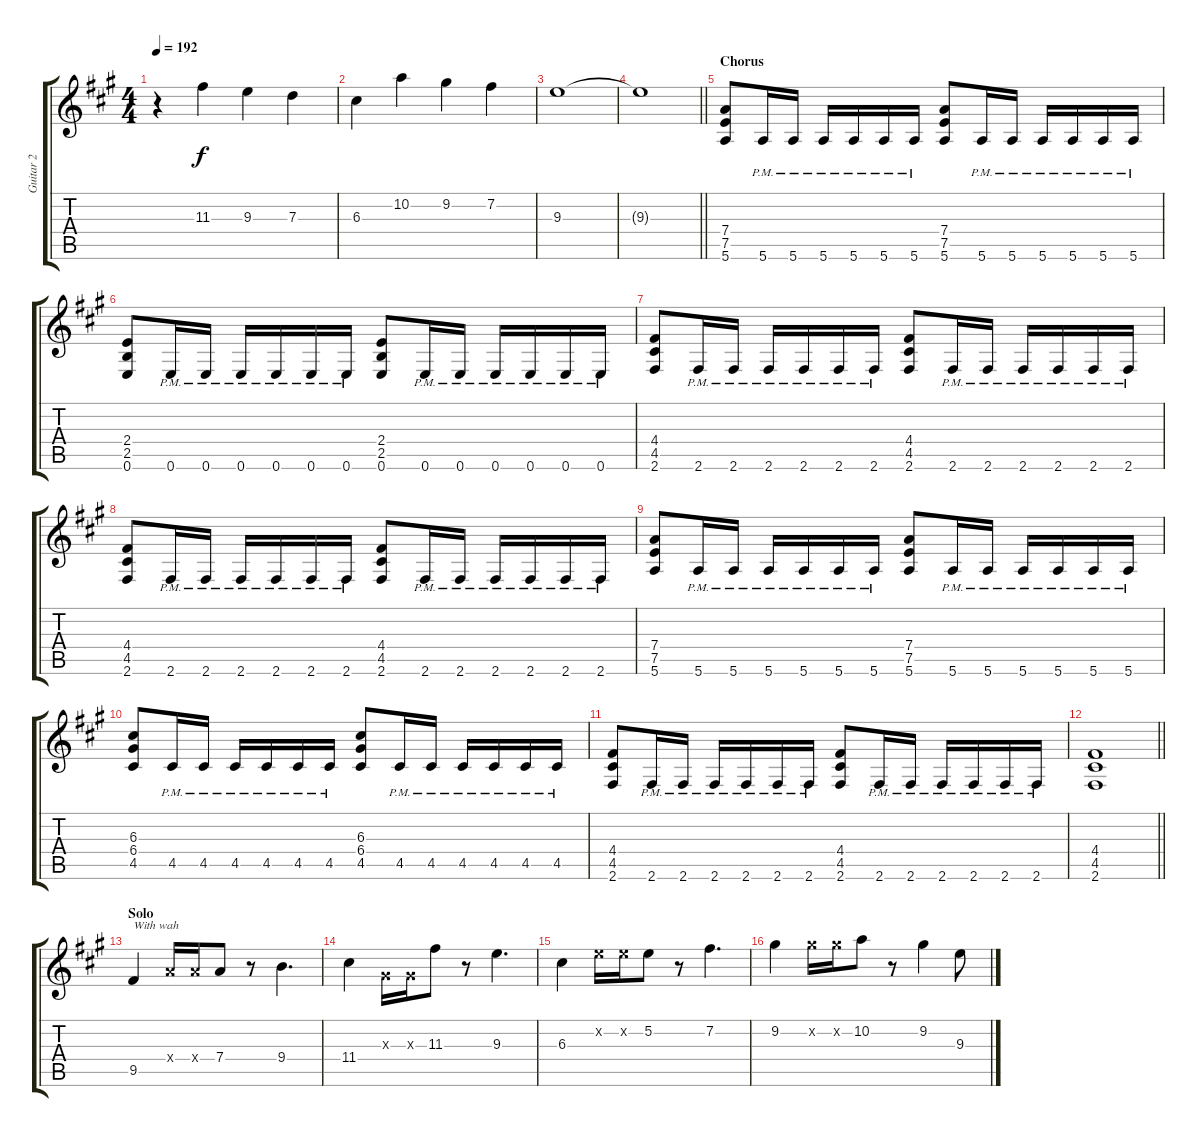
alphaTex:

\track ("Guitar 2" "Guitar 2") {instrument distortionguitar}
\staff {score tabs}
\tuning (E4 B3 G3 D3 A2 E2) {hide}
\ts (4 4)
\tempo 192
\clef g2
\ks f#minor
r.4{dy f} 11.3.4 9.3.4 7.3.4 |
6.3.4 10.2.4 9.2.4 7.2.4 |
9.3.1 |
\barLineRight lightlight
9.3{t}.1 |
\section ("" "Chorus")
(7.4 7.5 5.6).8{volume 13} 5.6{pm}.16 5.6{pm}.16 5.6{pm}.16 5.6{pm}.16 5.6{pm}.16 5.6{pm}.16 (7.4 7.5 5.6).8 5.6{pm}.16 5.6{pm}.16 5.6{pm}.16 5.6{pm}.16 5.6{pm}.16 5.6{pm}.16 |
(2.4 2.5 0.6).8 0.6{pm}.16 0.6{pm}.16 0.6{pm}.16 0.6{pm}.16 0.6{pm}.16 0.6{pm}.16 (2.4 2.5 0.6).8 0.6{pm}.16 0.6{pm}.16 0.6{pm}.16 0.6{pm}.16 0.6{pm}.16 0.6{pm}.16 |
(4.4 4.5 2.6).8 2.6{pm}.16 2.6{pm}.16 2.6{pm}.16 2.6{pm}.16 2.6{pm}.16 2.6{pm}.16 (4.4 4.5 2.6).8 2.6{pm}.16 2.6{pm}.16 2.6{pm}.16 2.6{pm}.16 2.6{pm}.16 2.6{pm}.16 |
(4.4 4.5 2.6).8 2.6{pm}.16 2.6{pm}.16 2.6{pm}.16 2.6{pm}.16 2.6{pm}.16 2.6{pm}.16 (4.4 4.5 2.6).8 2.6{pm}.16 2.6{pm}.16 2.6{pm}.16 2.6{pm}.16 2.6{pm}.16 2.6{pm}.16 |
(7.4 7.5 5.6).8 5.6{pm}.16 5.6{pm}.16 5.6{pm}.16 5.6{pm}.16 5.6{pm}.16 5.6{pm}.16 (7.4 7.5 5.6).8 5.6{pm}.16 5.6{pm}.16 5.6{pm}.16 5.6{pm}.16 5.6{pm}.16 5.6{pm}.16 |
(6.3 6.4 4.5).8 4.5{pm}.16 4.5{pm}.16 4.5{pm}.16 4.5{pm}.16 4.5{pm}.16 4.5{pm}.16 (6.3 6.4 4.5).8 4.5{pm}.16 4.5{pm}.16 4.5{pm}.16 4.5{pm}.16 4.5{pm}.16 4.5{pm}.16 |
(4.4 4.5 2.6).8 2.6{pm}.16 2.6{pm}.16 2.6{pm}.16 2.6{pm}.16 2.6{pm}.16 2.6{pm}.16 (4.4 4.5 2.6).8 2.6{pm}.16 2.6{pm}.16 2.6{pm}.16 2.6{pm}.16 2.6{pm}.16 2.6{pm}.16 |
\barLineRight lightlight
(4.4 4.5 2.6).1 |
\section ("" "Solo")
9.5.4{txt "With wah" volume 16} 7.4{x}.16 7.4{x}.16 7.4.8 r.8 9.4.4{d} |
11.4.4 1.3{x}.16 1.3{x}.16 11.3.8 r.8 9.3.4{d} |
6.3.4 5.2{x}.16 5.2{x}.16 5.2.8 r.8 7.2.4{d} |
9.2.4 9.2{x}.16 9.2{x}.16 10.2.8 r.8 9.2.4 9.3.8
